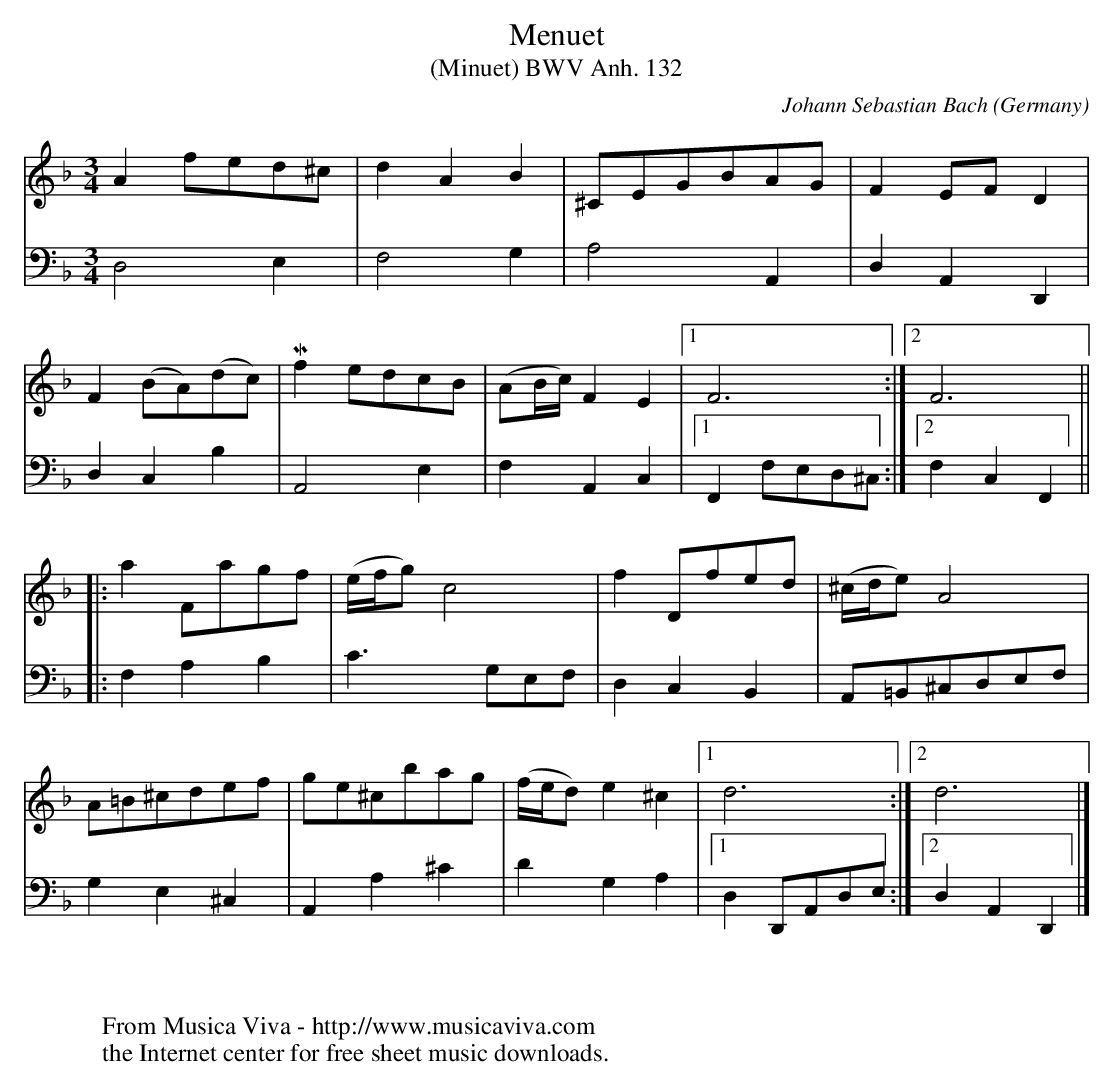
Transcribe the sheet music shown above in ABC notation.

X:1
T:Menuet
T:(Minuet) BWV Anh. 132
C:Johann Sebastian Bach
O:Germany
V:1 Program 1 6 %Harpsichord
V:2 Program 1 6 bass %Harpsichord
M:3/4
L:1/8
K:Dm
V:1
A2fed^c|d2A2B2|^CEGBAG|F2EFD2|
V:2
D,4E,2|F,4G,2|A,4A,,2|D,2A,,2D,,2|
V:1
F2(BA)(dc)|Mf2edcB|(AB/c/)F2E2|[1F6:|[2F6||
V:2
D,2C,2B,2|A,,4E,2|F,2A,,2C,2|[1F,,2F,E,D,^C,:|[2F,2C,2F,,2||
V:1
|:a2Fagf|(e/f/g)c4|f2Dfed|(^c/d/e)A4|
V:2
|:F,2A,2B,2|C3G,E,F,|D,2C,2B,,2|A,,=B,,^C,D,E,F,|
V:1
A=B^cdef|ge^cbag|(f/e/d)e2^c2|[1d6:|[2d6|]
V:2
G,2E,2^C,2|A,,2A,2^C2|D2G,2A,2|[1D,2D,,A,,D,E,:|[2D,2A,,2D,,2|]
W:
W:
W:  From Musica Viva - http://www.musicaviva.com
W:  the Internet center for free sheet music downloads.
